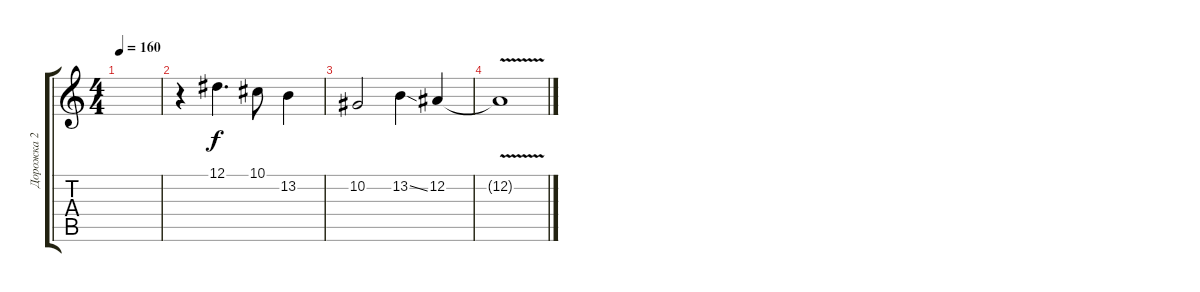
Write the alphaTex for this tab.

\track ("Дорожка 2" "Дорожка 2") {instrument lead3calliope}
\staff {score tabs}
\tuning (Eb4 Bb3 Gb3 Db3 Ab2 Eb2) {hide}
\ts (4 4)
\tempo 160
\clef g2
\ks c
|
r.4 12.1.4{d} 10.1.8 13.2.4 |
10.2.2 13.2{ss}.4 12.2.4 |
12.2{v t}.1
